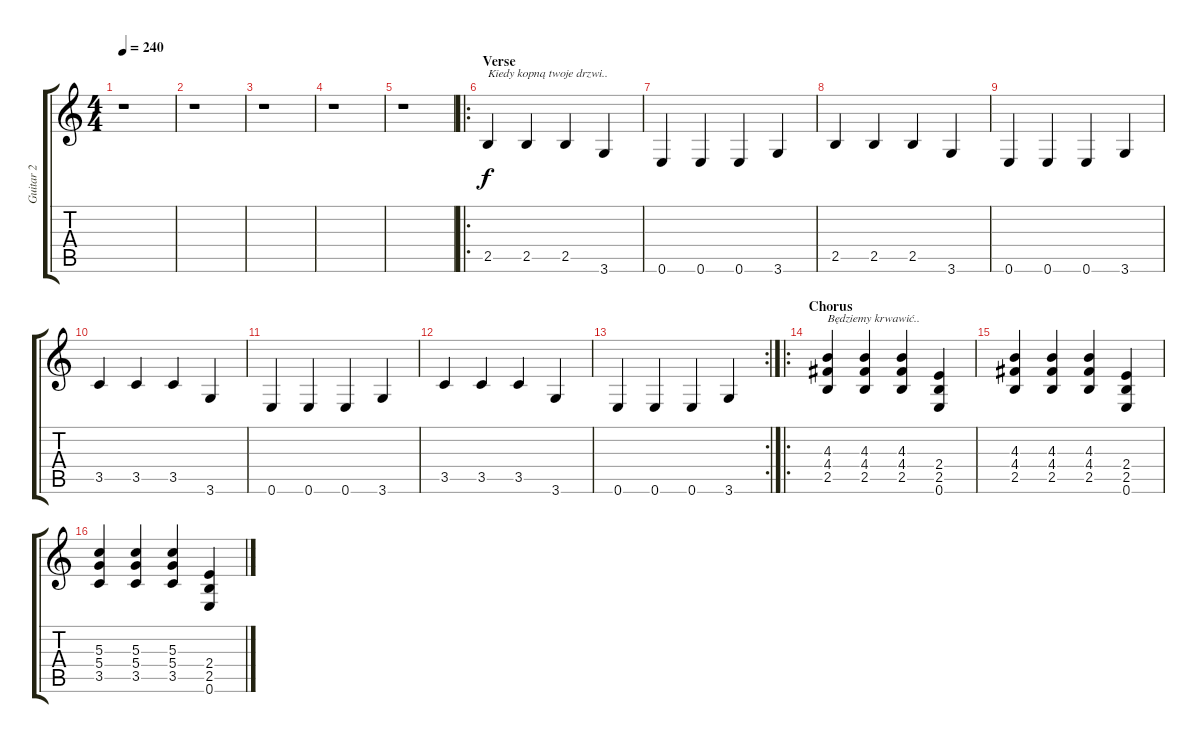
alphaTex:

\track ("Guitar 2" "Guitar 2") {instrument distortionguitar}
\staff {score tabs}
\tuning (E4 B3 G3 D3 A2 E2) {hide}
\ts (4 4)
\tempo 240
\clef g2
\ks c
r.1{dy f} |
r.1 |
r.1 |
r.1 |
r.1 |
\ro
\section ("" "Verse")
2.5.4{txt "Kiedy kopną twoje drzwi.."} 2.5.4 2.5.4 3.6.4 |
0.6.4 0.6.4 0.6.4 3.6.4 |
2.5.4 2.5.4 2.5.4 3.6.4 |
0.6.4 0.6.4 0.6.4 3.6.4 |
3.5.4 3.5.4 3.5.4 3.6.4 |
0.6.4 0.6.4 0.6.4 3.6.4 |
3.5.4 3.5.4 3.5.4 3.6.4 |
\rc 2
0.6.4 0.6.4 0.6.4 3.6.4 |
\ro
\section ("" "Chorus")
(4.3 4.4 2.5).4{txt "Będziemy krwawić.."} (4.3 4.4 2.5).4 (4.3 4.4 2.5).4 (2.4 2.5 0.6).4 |
(4.3 4.4 2.5).4 (4.3 4.4 2.5).4 (4.3 4.4 2.5).4 (2.4 2.5 0.6).4 |
(5.3 5.4 3.5).4 (5.3 5.4 3.5).4 (5.3 5.4 3.5).4 (2.4 2.5 0.6).4
